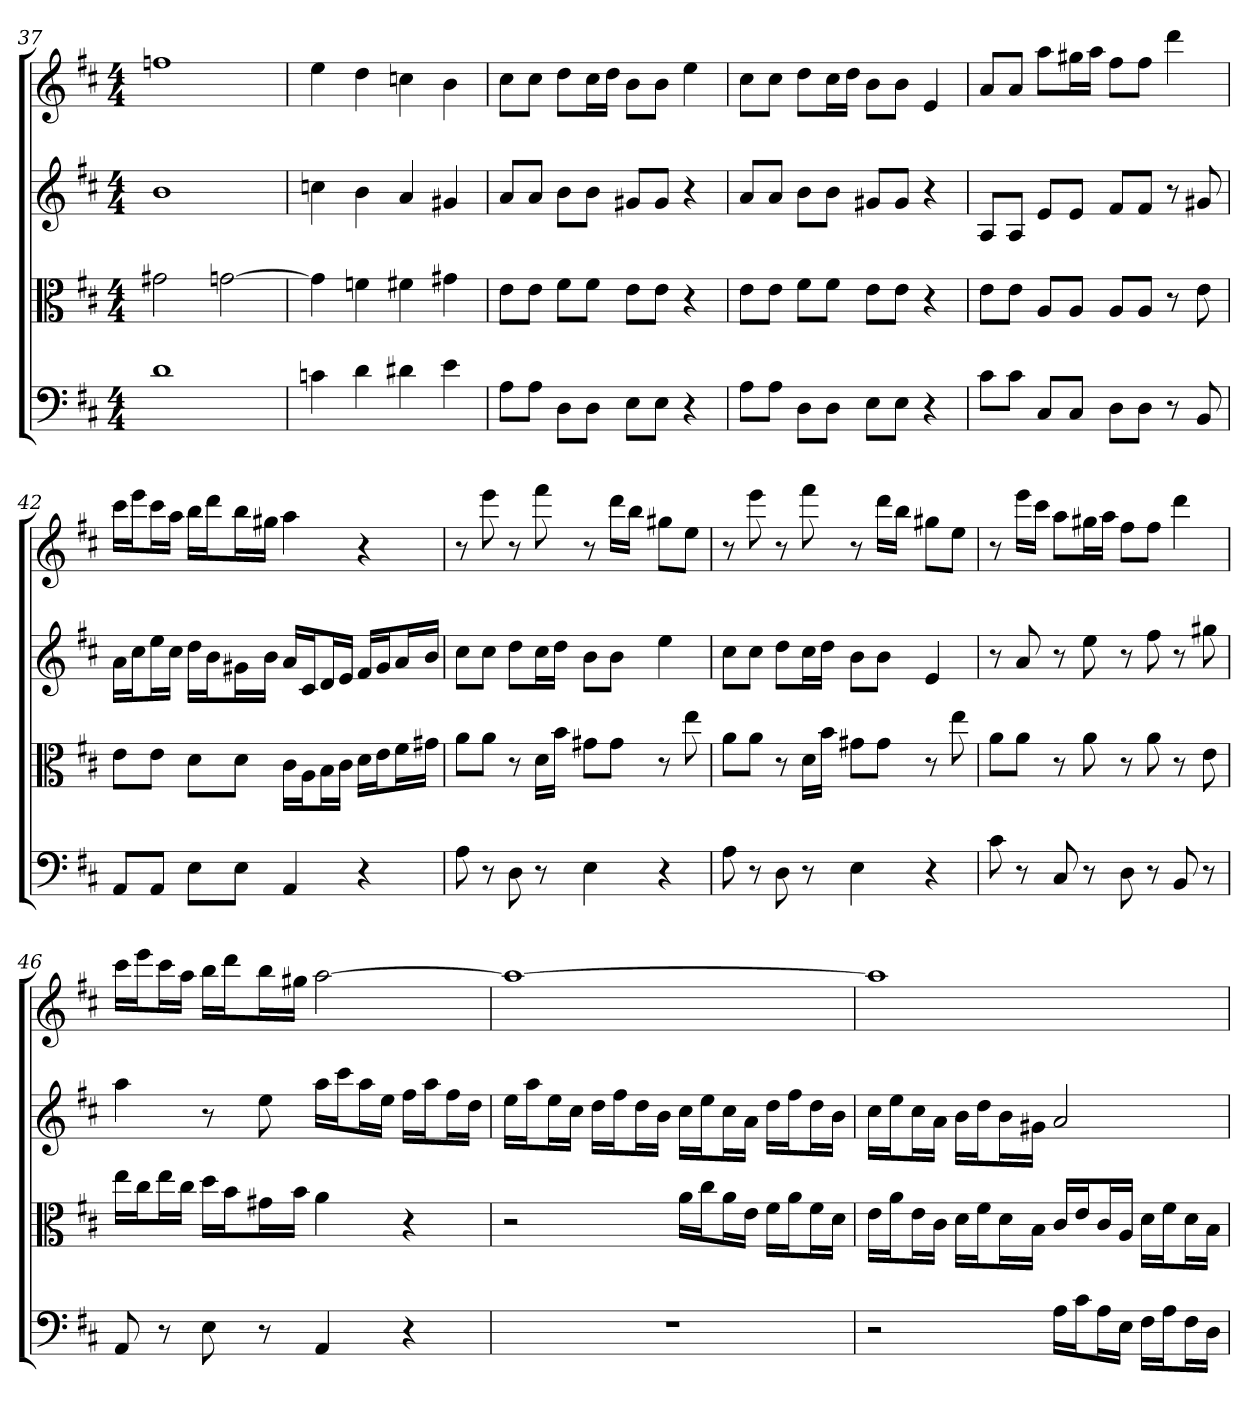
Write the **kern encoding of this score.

**kern	**kern	**kern	**kern
*part4	*part3	*part2	*part1
*staff4	*staff3	*staff2	*staff1
*clefF4	*clefC3	*	*
*k[f#c#]	*k[f#c#]	*k[f#c#]	*k[f#c#]
*D:	*D:	*D:	*D:
*M4/4	*M4/4	*M4/4	*M4/4
=37	=37	=37	=37
1d	2g#X	1b	1ffn
.	[2gn	.	.
=38	=38	=38	=38
4cn	4g]	4ccn	4ee
4d	4fn	4b	4dd
4d#X	4f#X	4a	4ccn
4e	4g#X	4g#X	4b
=39	=39	=39	=39
8A\L	8e\L	8aL	8cc#L
8A\J	8e\J	8aJ	8cc#J
8D\L	8f#\L	8bL	8ddL
8D\J	8f#\J	8bJ	16cc#L
.	.	.	16ddJJ
8E\L	8e\L	8g#XL	8bL
8E\J	8e\J	8g#J	8bJ
4r	4r	4r	4ee
=40	=40	=40	=40
8A\L	8e\L	8aL	8cc#L
8A\J	8e\J	8aJ	8cc#J
8D\L	8f#\L	8bL	8ddL
8D\J	8f#\J	8bJ	16cc#L
.	.	.	16ddJJ
8E\L	8e\L	8g#XL	8bL
8E\J	8e\J	8g#J	8bJ
4r	4r	4r	4e
=41	=41	=41	=41
8c#\L	8e\L	8AL	8aL
8c#\J	8e\J	8AJ	8aJ
8C#/L	8A/L	8eL	8aaL
8C#/J	8A/J	8eJ	16gg#XL
.	.	.	16aaJJ
8D\L	8A/L	8f#L	8ff#L
8D\J	8A/J	8f#J	8ff#J
8r	8r	8r	4ddd
8BB	8e	8g#X	.
=42	=42	=42	=42
8AA/L	8e\L	16aLL	16ccc#LL
.	.	16cc#J	16eeeJ
8AA/J	8e\J	16eeL	16ccc#L
.	.	16cc#JJ	16aaJJ
8E\L	8d\L	16ddLL	16bbLL
.	.	16bJ	16dddJ
8E\J	8d\J	16g#XL	16bbL
.	.	16bJJ	16gg#XJJ
4AA	16c#\LL	16aLL	4aa
.	16A\J	16c#J	.
.	16B\L	16dL	.
.	16c#\JJ	16eJJ	.
4r	16d\LL	16f#LL	4r
.	16e\J	16g#J	.
.	16f#\L	16aL	.
.	16g#X\JJ	16bJJ	.
=43	=43	=43	=43
8A	8a\L	8cc#L	8r
8r	8a\J	8cc#J	8eee
8D	8r	8ddL	8r
8r	16d\LL	16cc#L	8fff#
.	16b\JJ	16ddJJ	.
4E	8g#X\L	8bL	8r
.	8g#\J	8bJ	16dddLL
.	.	.	16bbJJ
4r	8r	4ee	8gg#XL
.	8ee	.	8eeJ
=44	=44	=44	=44
8A	8a\L	8cc#L	8r
8r	8a\J	8cc#J	8eee
8D	8r	8ddL	8r
8r	16d\LL	16cc#L	8fff#
.	16b\JJ	16ddJJ	.
4E	8g#X\L	8bL	8r
.	8g#\J	8bJ	16dddLL
.	.	.	16bbJJ
4r	8r	4e	8gg#XL
.	8ee	.	8eeJ
=45	=45	=45	=45
8c#	8a\L	8r	8r
8r	8a\J	8a	16eeeLL
.	.	.	16ccc#JJ
8C#	8r	8r	8aaL
8r	8a	8ee	16gg#XL
.	.	.	16aaJJ
8D	8r	8r	8ff#L
8r	8a	8ff#	8ff#J
8BB	8r	8r	4ddd
8r	8e	8gg#X	.
=46	=46	=46	=46
8AA	16ee\LL	4aa	16ccc#LL
.	16cc#\J	.	16eeeJ
8r	16ee\L	.	16ccc#L
.	16cc#\JJ	.	16aaJJ
8E	16dd\LL	8r	16bbLL
.	16b\J	.	16dddJ
8r	16g#X\L	8ee	16bbL
.	16b\JJ	.	16gg#XJJ
4AA	4a	16aaLL	[2aa
.	.	16ccc#J	.
.	.	16aaL	.
.	.	16eeJJ	.
4r	4r	16ff#LL	.
.	.	16aaJ	.
.	.	16ff#L	.
.	.	16ddJJ	.
=47	=47	=47	=47
1r	2r	16eeLL	1aa_
.	.	16aaJ	.
.	.	16eeL	.
.	.	16cc#JJ	.
.	.	16ddLL	.
.	.	16ff#J	.
.	.	16ddL	.
.	.	16bJJ	.
.	16a\LL	16cc#LL	.
.	16cc#\J	16eeJ	.
.	16a\L	16cc#L	.
.	16e\JJ	16aJJ	.
.	16f#\LL	16ddLL	.
.	16a\J	16ff#J	.
.	16f#\L	16ddL	.
.	16d\JJ	16bJJ	.
=48	=48	=48	=48
2r	16e\LL	16cc#LL	1aa]
.	16a\J	16eeJ	.
.	16e\L	16cc#L	.
.	16c#\JJ	16aJJ	.
.	16d\LL	16bLL	.
.	16f#\J	16ddJ	.
.	16d\L	16bL	.
.	16B\JJ	16g#XJJ	.
16A\LL	16c#/LL	2a	.
16c#\J	16e/J	.	.
16A\L	16c#/L	.	.
16E\JJ	16A/JJ	.	.
16F#\LL	16d\LL	.	.
16A\J	16f#\J	.	.
16F#\L	16d\L	.	.
16D\JJ	16B\JJ	.	.
=	=	=	=
*-	*-	*-	*-
